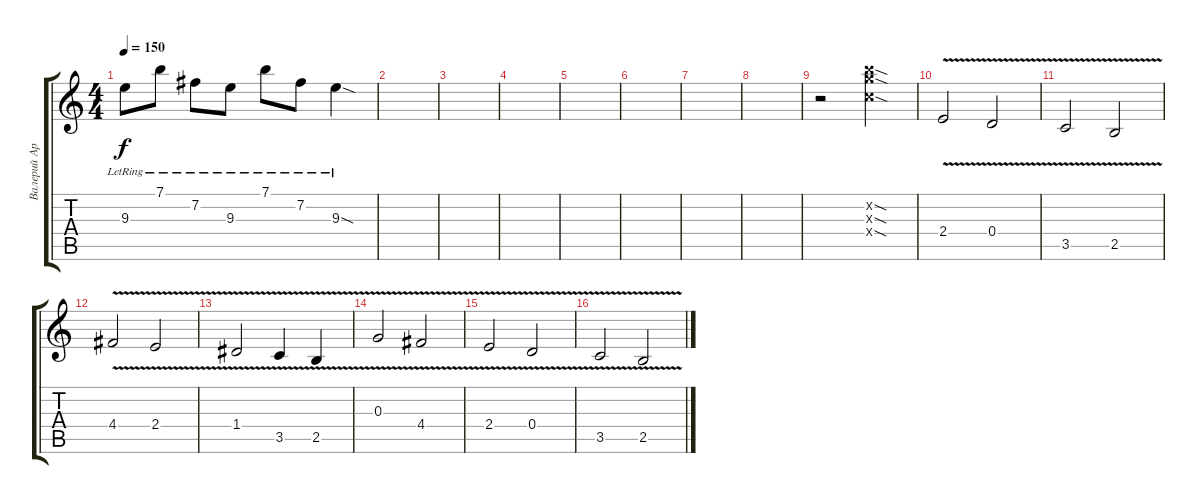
\track ("Валерий Аркадин" "Валерий Ар") {instrument electricguitarclean}
\staff {score tabs}
\tuning (E4 B3 G3 D3 A2 E2) {hide}
\ts (4 4)
\tempo 150
\clef g2
\ks c
9.3{lr}.8{dy f} 7.1{lr}.8 7.2{lr}.8 9.3{lr}.8 7.1{lr}.8 7.2{lr}.8 9.3{sod lr}.4 |
|
|
|
|
|
|
|
r.2 (12.2{sod x} 12.3{sod x} 10.4{sod x}).2 |
2.4{v}.2 0.4{v}.2 |
3.5{v}.2 2.5{v}.2 |
4.4{v}.2 2.4{v}.2 |
1.4{v}.2 3.5{v}.4 2.5{v}.4 |
0.3{v}.2 4.4{v}.2 |
2.4{v}.2 0.4{v}.2 |
3.5{v}.2 2.5{v}.2
